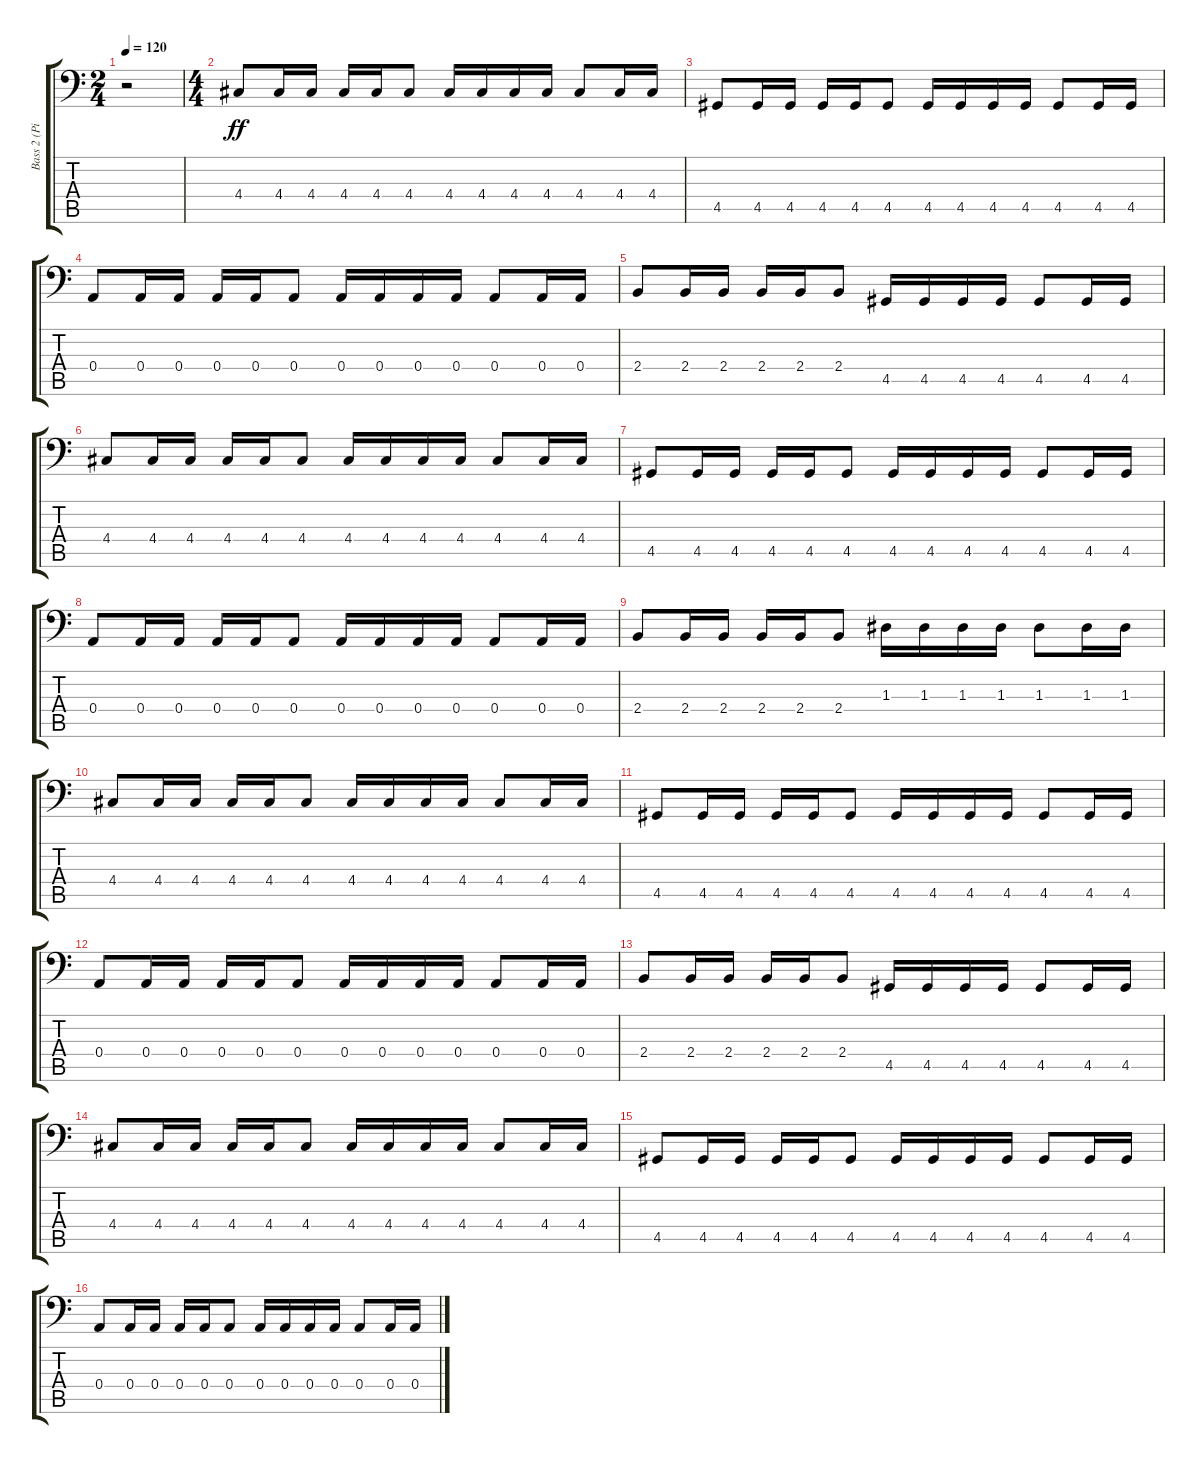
\track ("Bass 2 (Pick)" "Bass 2 (Pi") {instrument electricbasspick}
\staff {score tabs}
\tuning (C3 G2 D2 A1 E1 B0) {hide}
\ts (2 4)
\tempo 120
\clef f4
\ks c
r.2{dy ff} |
\ts (4 4)
4.4.8 4.4.16 4.4.16 4.4.16 4.4.16 4.4.8 4.4.16 4.4.16 4.4.16 4.4.16 4.4.8 4.4.16 4.4.16 |
4.5.8 4.5.16 4.5.16 4.5.16 4.5.16 4.5.8 4.5.16 4.5.16 4.5.16 4.5.16 4.5.8 4.5.16 4.5.16 |
0.4.8 0.4.16 0.4.16 0.4.16 0.4.16 0.4.8 0.4.16 0.4.16 0.4.16 0.4.16 0.4.8 0.4.16 0.4.16 |
2.4.8 2.4.16 2.4.16 2.4.16 2.4.16 2.4.8 4.5.16 4.5.16 4.5.16 4.5.16 4.5.8 4.5.16 4.5.16 |
4.4.8 4.4.16 4.4.16 4.4.16 4.4.16 4.4.8 4.4.16 4.4.16 4.4.16 4.4.16 4.4.8 4.4.16 4.4.16 |
4.5.8 4.5.16 4.5.16 4.5.16 4.5.16 4.5.8 4.5.16 4.5.16 4.5.16 4.5.16 4.5.8 4.5.16 4.5.16 |
0.4.8 0.4.16 0.4.16 0.4.16 0.4.16 0.4.8 0.4.16 0.4.16 0.4.16 0.4.16 0.4.8 0.4.16 0.4.16 |
2.4.8 2.4.16 2.4.16 2.4.16 2.4.16 2.4.8 1.3.16 1.3.16 1.3.16 1.3.16 1.3.8 1.3.16 1.3.16 |
4.4.8 4.4.16 4.4.16 4.4.16 4.4.16 4.4.8 4.4.16 4.4.16 4.4.16 4.4.16 4.4.8 4.4.16 4.4.16 |
4.5.8 4.5.16 4.5.16 4.5.16 4.5.16 4.5.8 4.5.16 4.5.16 4.5.16 4.5.16 4.5.8 4.5.16 4.5.16 |
0.4.8 0.4.16 0.4.16 0.4.16 0.4.16 0.4.8 0.4.16 0.4.16 0.4.16 0.4.16 0.4.8 0.4.16 0.4.16 |
2.4.8 2.4.16 2.4.16 2.4.16 2.4.16 2.4.8 4.5.16 4.5.16 4.5.16 4.5.16 4.5.8 4.5.16 4.5.16 |
4.4.8 4.4.16 4.4.16 4.4.16 4.4.16 4.4.8 4.4.16 4.4.16 4.4.16 4.4.16 4.4.8 4.4.16 4.4.16 |
4.5.8 4.5.16 4.5.16 4.5.16 4.5.16 4.5.8 4.5.16 4.5.16 4.5.16 4.5.16 4.5.8 4.5.16 4.5.16 |
0.4.8 0.4.16 0.4.16 0.4.16 0.4.16 0.4.8 0.4.16 0.4.16 0.4.16 0.4.16 0.4.8 0.4.16 0.4.16
